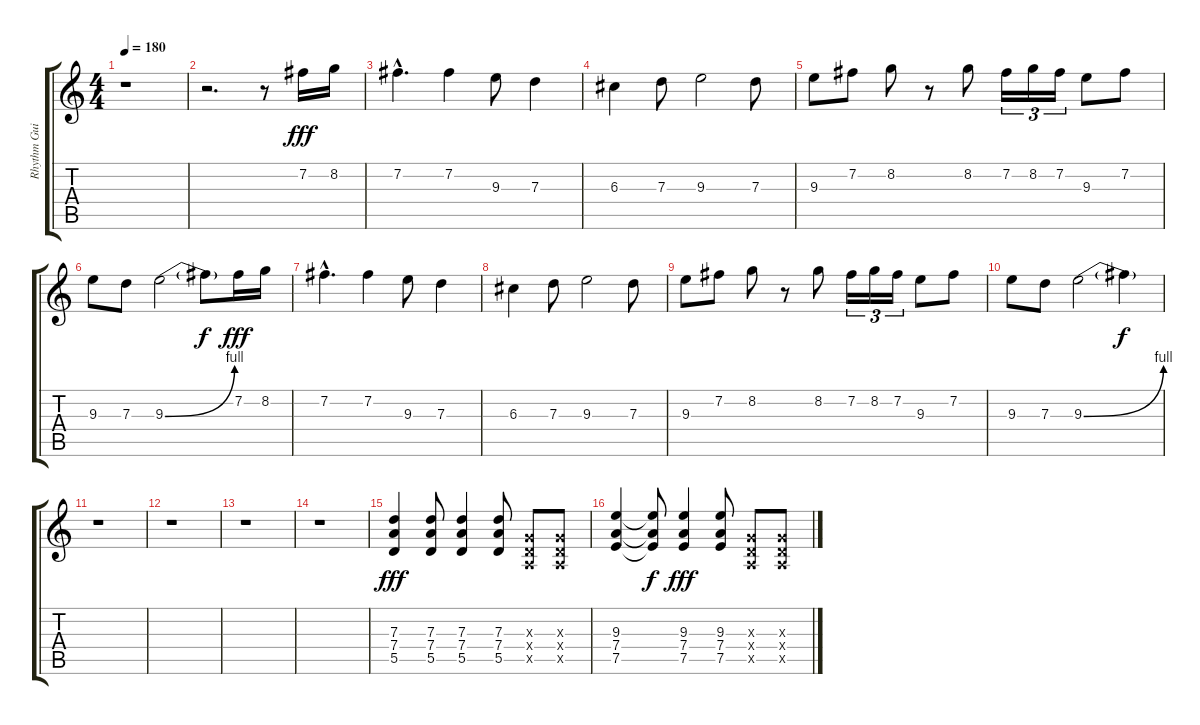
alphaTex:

\track ("Rhythm Guitar 2" "Rhythm Gui") {instrument overdrivenguitar}
\staff {score tabs}
\tuning (E4 B3 G3 D3 A2 E2) {hide}
\ts (4 4)
\tempo 180
\clef g2
\ks c
r.1{dy fff} |
r.2{d} r.8 7.2.16 8.2.16 |
7.2{hac}.4{d} 7.2.4 9.3.8 7.3.4 |
6.3.4 7.3.8 9.3.2 7.3.8 |
9.3.8 7.2.8 8.2.8 r.8 8.2.8 7.2.16{tu (3 2)} 8.2.16{tu (3 2)} 7.2.16{tu (3 2)} 9.3.8 7.2.8 |
9.3.8 7.3.8 9.3{be (bend 0 0 60 4)}.2 9.3{t}.8{dy f} 7.2.16{dy fff} 8.2.16 |
7.2{hac}.4{d} 7.2.4 9.3.8 7.3.4 |
6.3.4 7.3.8 9.3.2 7.3.8 |
9.3.8 7.2.8 8.2.8 r.8 8.2.8 7.2.16{tu (3 2)} 8.2.16{tu (3 2)} 7.2.16{tu (3 2)} 9.3.8 7.2.8 |
9.3.8 7.3.8 9.3{be (bend 0 0 60 4)}.2 9.3{t}.4{dy f} |
r.1 |
r.1 |
r.1 |
r.1 |
(7.3 7.4 5.5).4{dy fff volume 16 instrument distortionguitar} (7.3 7.4 5.5).8 (7.3 7.4 5.5).4 (7.3 7.4 5.5).8 (0.3{x} 0.4{x} 0.5{x}).8 (0.3{x} 0.4{x} 0.5{x}).8 |
(9.3 7.4 7.5).4 (9.3{t} 7.4{t} 7.5{t}).8{dy f} (9.3 7.4 7.5).4{dy fff} (9.3 7.4 7.5).8 (0.3{x} 0.4{x} 0.5{x}).8 (0.3{x} 0.4{x} 0.5{x}).8
